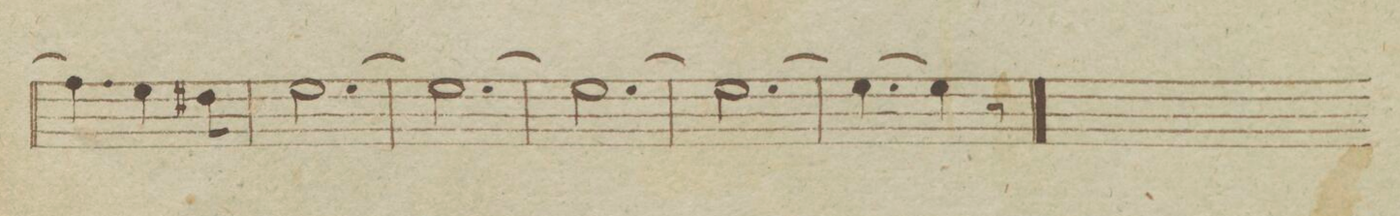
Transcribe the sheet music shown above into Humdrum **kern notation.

**kern	**dynam
*I"Clarinetto Secondo in B.	*
*clefG2	*
*k[b-e-]	*
*met(c)	*
*M6/8	*
4.ee-\]	.
4dd\	.
8cc#X\	.
=72	=72
[2.dd\	.
=73	=73
2.dd\_	.
=74	=74
2.dd\_	.
=75	=75
2.dd\_	.
=76	=76
4.dd\_	.
4dd\]	.
8r	.
=77||	=77||
*k[b-e-]	*
*M2/4	*
*-	*-
